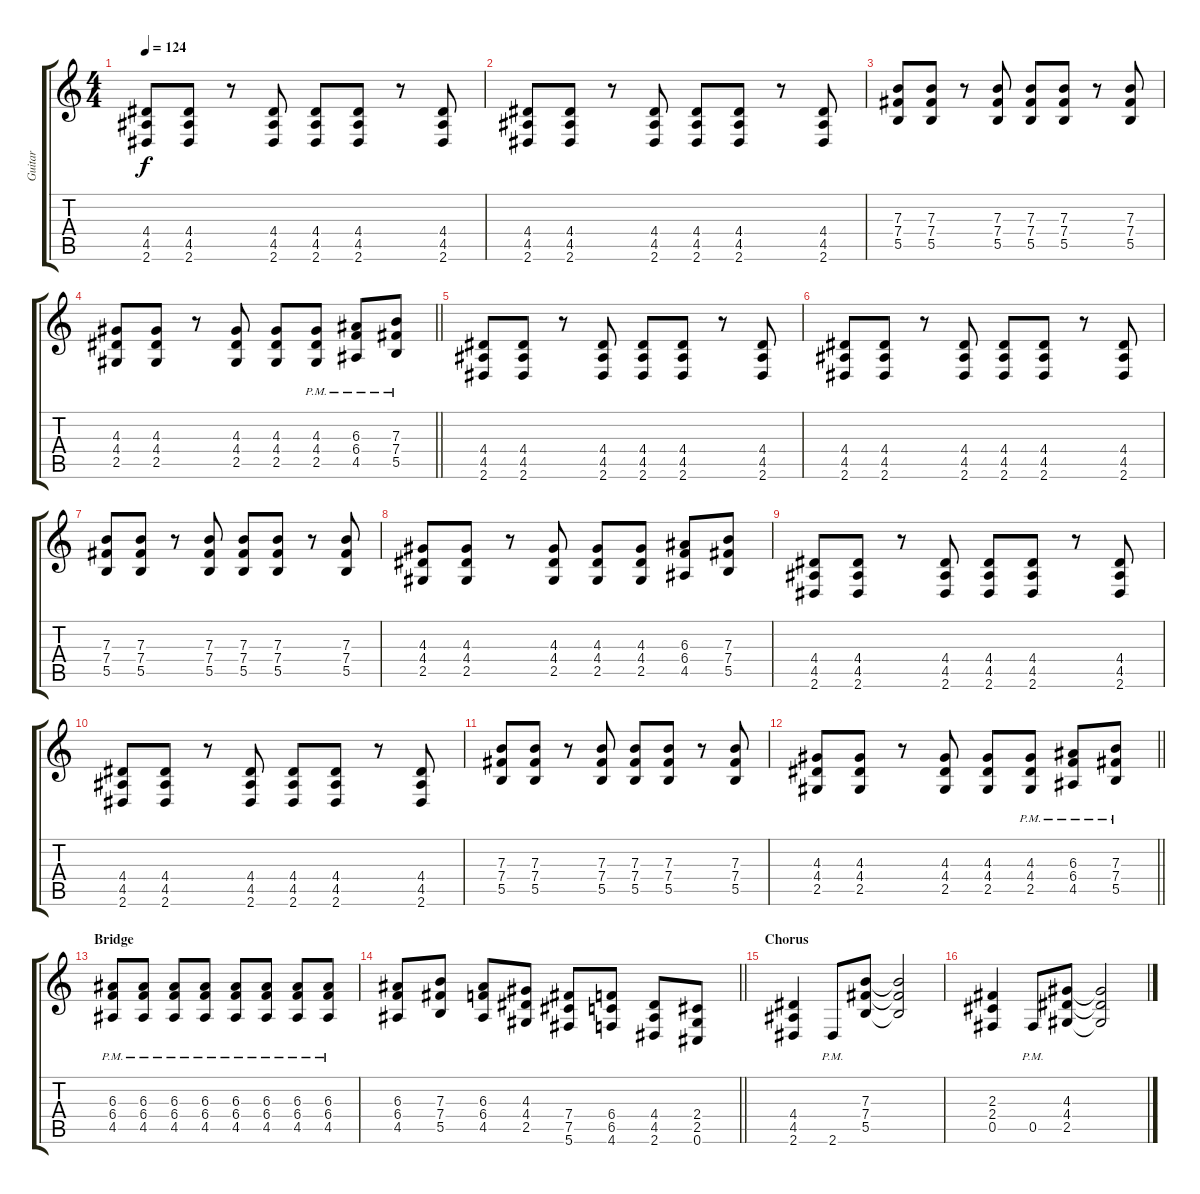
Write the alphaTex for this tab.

\track ("Guitar" "Guitar") {instrument distortionguitar}
\staff {score tabs}
\tuning (Db4 Ab3 E3 B2 Gb2 Db2) {hide}
\ts (4 4)
\tempo 124
\clef g2
\ks c
(4.4 4.5 2.6).8{dy f} (4.4 4.5 2.6).8 r.8 (4.4 4.5 2.6).8 (4.4 4.5 2.6).8 (4.4 4.5 2.6).8 r.8 (4.4 4.5 2.6).8 |
(4.4 4.5 2.6).8 (4.4 4.5 2.6).8 r.8 (4.4 4.5 2.6).8 (4.4 4.5 2.6).8 (4.4 4.5 2.6).8 r.8 (4.4 4.5 2.6).8 |
(7.3 7.4 5.5).8 (7.3 7.4 5.5).8 r.8 (7.3 7.4 5.5).8 (7.3 7.4 5.5).8 (7.3 7.4 5.5).8 r.8 (7.3 7.4 5.5).8 |
\barLineRight lightlight
(4.3 4.4 2.5).8 (4.3 4.4 2.5).8 r.8 (4.3 4.4 2.5).8 (4.3 4.4 2.5).8 (4.3{pm} 4.4{pm} 2.5{pm}).8 (6.3{pm} 6.4{pm} 4.5{pm}).8 (7.3{pm} 7.4{pm} 5.5{pm}).8 |
(4.4 4.5 2.6).8 (4.4 4.5 2.6).8 r.8 (4.4 4.5 2.6).8 (4.4 4.5 2.6).8 (4.4 4.5 2.6).8 r.8 (4.4 4.5 2.6).8 |
(4.4 4.5 2.6).8 (4.4 4.5 2.6).8 r.8 (4.4 4.5 2.6).8 (4.4 4.5 2.6).8 (4.4 4.5 2.6).8 r.8 (4.4 4.5 2.6).8 |
(7.3 7.4 5.5).8 (7.3 7.4 5.5).8 r.8 (7.3 7.4 5.5).8 (7.3 7.4 5.5).8 (7.3 7.4 5.5).8 r.8 (7.3 7.4 5.5).8 |
(4.3 4.4 2.5).8 (4.3 4.4 2.5).8 r.8 (4.3 4.4 2.5).8 (4.3 4.4 2.5).8 (4.3 4.4 2.5).8 (6.3 6.4 4.5).8 (7.3 7.4 5.5).8 |
(4.4 4.5 2.6).8 (4.4 4.5 2.6).8 r.8 (4.4 4.5 2.6).8 (4.4 4.5 2.6).8 (4.4 4.5 2.6).8 r.8 (4.4 4.5 2.6).8 |
(4.4 4.5 2.6).8 (4.4 4.5 2.6).8 r.8 (4.4 4.5 2.6).8 (4.4 4.5 2.6).8 (4.4 4.5 2.6).8 r.8 (4.4 4.5 2.6).8 |
(7.3 7.4 5.5).8 (7.3 7.4 5.5).8 r.8 (7.3 7.4 5.5).8 (7.3 7.4 5.5).8 (7.3 7.4 5.5).8 r.8 (7.3 7.4 5.5).8 |
\barLineRight lightlight
(4.3 4.4 2.5).8 (4.3 4.4 2.5).8 r.8 (4.3 4.4 2.5).8 (4.3 4.4 2.5).8 (4.3{pm} 4.4{pm} 2.5{pm}).8 (6.3{pm} 6.4{pm} 4.5{pm}).8 (7.3{pm} 7.4{pm} 5.5{pm}).8 |
\section ("" "Bridge")
(6.3{pm} 6.4{pm} 4.5{pm}).8{volume 12 balance 16} (6.3{pm} 6.4{pm} 4.5{pm}).8 (6.3{pm} 6.4{pm} 4.5{pm}).8 (6.3{pm} 6.4{pm} 4.5{pm}).8 (6.3{pm} 6.4{pm} 4.5{pm}).8 (6.3{pm} 6.4{pm} 4.5{pm}).8 (6.3{pm} 6.4{pm} 4.5{pm}).8 (6.3{pm} 6.4{pm} 4.5{pm}).8 |
\barLineRight lightlight
(6.3 6.4 4.5).8 (7.3 7.4 5.5).8 (6.3 6.4 4.5).8 (4.3 4.4 2.5).8 (7.4 7.5 5.6).8 (6.4 6.5 4.6).8 (4.4 4.5 2.6).8 (2.4 2.5 0.6).8 |
\section ("" "Chorus")
(4.4 4.5 2.6).4{volume 12 balance 8} 2.6{pm}.8 (7.3 7.4 5.5).8 (7.3{t} 7.4{t} 5.5{t}).2 |
(2.3 2.4 0.5).4 0.5{pm}.8 (4.3 4.4 2.5).8 (4.3{t} 4.4{t} 2.5{t}).2
